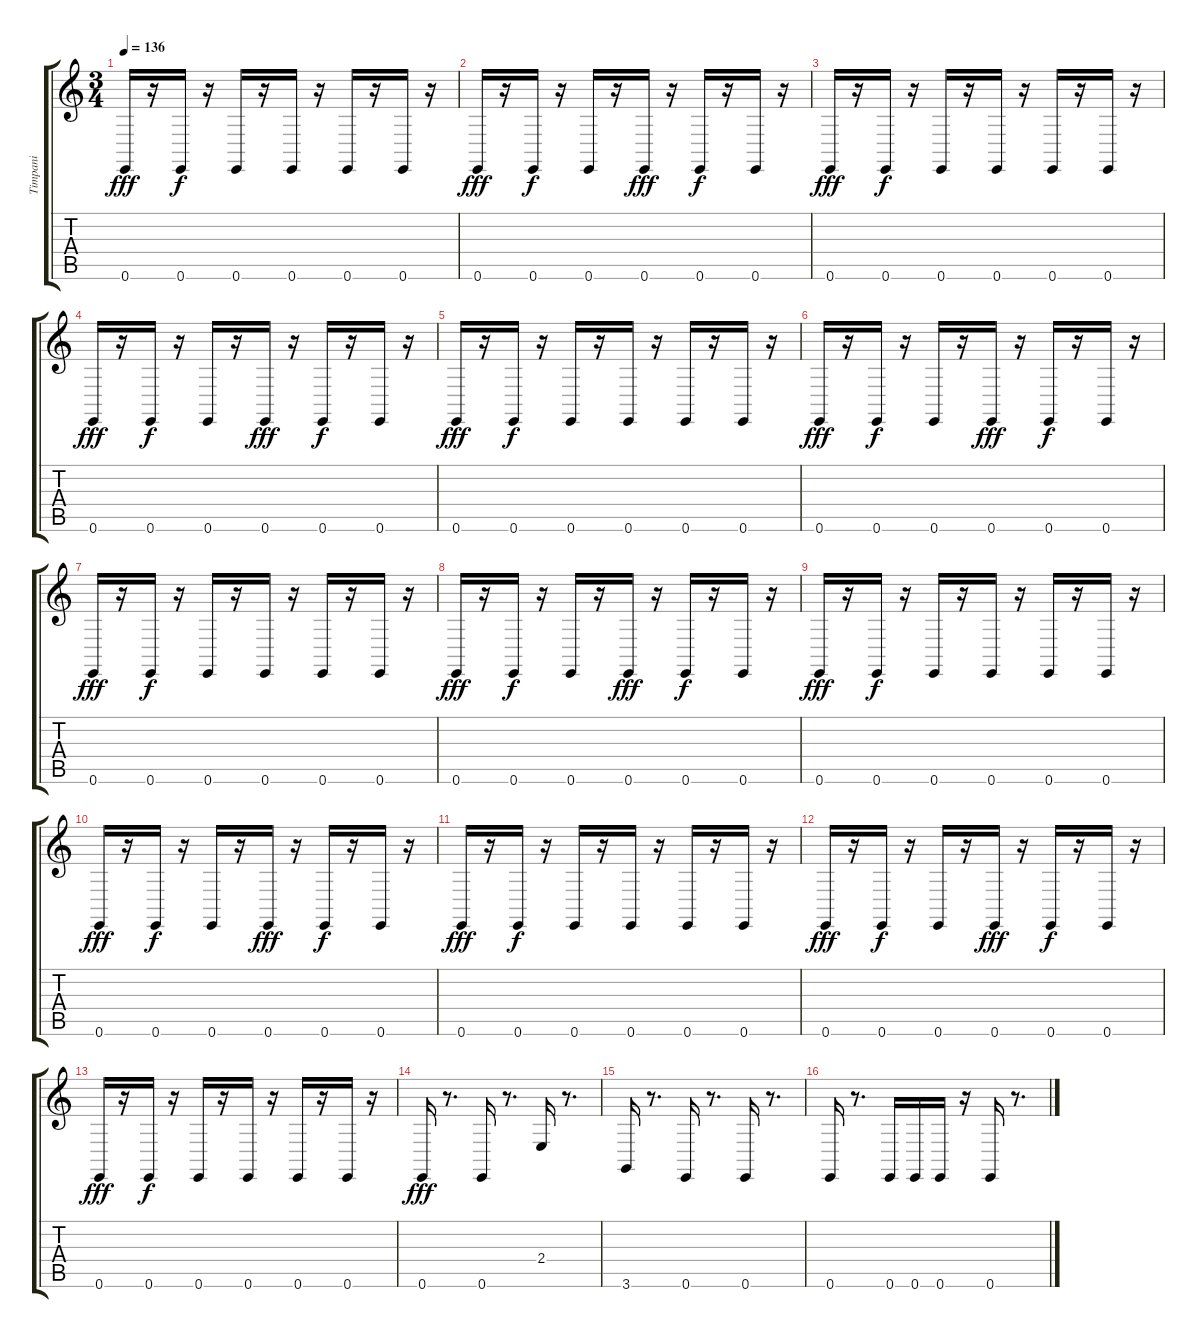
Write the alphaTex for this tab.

\track ("Timpani" "Timpani") {instrument timpani}
\staff {score tabs}
\tuning (E4 B3 G3 D3 A2 E2) {hide}
\ts (3 4)
\tempo 136
\clef g2
\ks c
0.6.16{dy fff} r.16 0.6.16{dy f} r.16 0.6.16 r.16 0.6.16 r.16 0.6.16 r.16 0.6.16 r.16 |
0.6.16{dy fff} r.16 0.6.16{dy f} r.16 0.6.16 r.16 0.6.16{dy fff} r.16 0.6.16{dy f} r.16 0.6.16 r.16 |
0.6.16{dy fff} r.16 0.6.16{dy f} r.16 0.6.16 r.16 0.6.16 r.16 0.6.16 r.16 0.6.16 r.16 |
0.6.16{dy fff} r.16 0.6.16{dy f} r.16 0.6.16 r.16 0.6.16{dy fff} r.16 0.6.16{dy f} r.16 0.6.16 r.16 |
0.6.16{dy fff} r.16 0.6.16{dy f} r.16 0.6.16 r.16 0.6.16 r.16 0.6.16 r.16 0.6.16 r.16 |
0.6.16{dy fff} r.16 0.6.16{dy f} r.16 0.6.16 r.16 0.6.16{dy fff} r.16 0.6.16{dy f} r.16 0.6.16 r.16 |
0.6.16{dy fff} r.16 0.6.16{dy f} r.16 0.6.16 r.16 0.6.16 r.16 0.6.16 r.16 0.6.16 r.16 |
0.6.16{dy fff} r.16 0.6.16{dy f} r.16 0.6.16 r.16 0.6.16{dy fff} r.16 0.6.16{dy f} r.16 0.6.16 r.16 |
0.6.16{dy fff} r.16 0.6.16{dy f} r.16 0.6.16 r.16 0.6.16 r.16 0.6.16 r.16 0.6.16 r.16 |
0.6.16{dy fff} r.16 0.6.16{dy f} r.16 0.6.16 r.16 0.6.16{dy fff} r.16 0.6.16{dy f} r.16 0.6.16 r.16 |
0.6.16{dy fff} r.16 0.6.16{dy f} r.16 0.6.16 r.16 0.6.16 r.16 0.6.16 r.16 0.6.16 r.16 |
0.6.16{dy fff} r.16 0.6.16{dy f} r.16 0.6.16 r.16 0.6.16{dy fff} r.16 0.6.16{dy f} r.16 0.6.16 r.16 |
0.6.16{dy fff} r.16 0.6.16{dy f} r.16 0.6.16 r.16 0.6.16 r.16 0.6.16 r.16 0.6.16 r.16 |
0.6.16{dy fff} r.8{d} 0.6.16 r.8{d} 2.4.16 r.8{d} |
3.6.16 r.8{d} 0.6.16 r.8{d} 0.6.16 r.8{d} |
0.6.16 r.8{d} 0.6.16 0.6.16 0.6.16 r.16 0.6.16 r.8{d}
